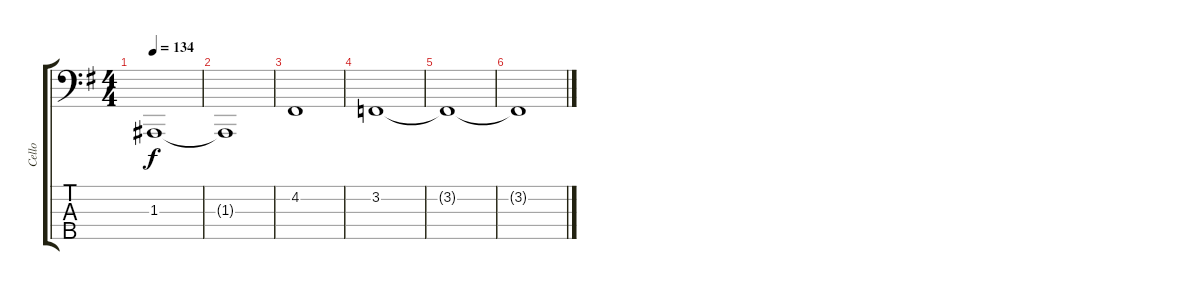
\track ("Cello" "Cello") {instrument stringensemble1}
\staff {score tabs}
\tuning (G2 D2 A1 E1 B0) {hide}
\ts (4 4)
\tempo 134
\clef f4
\ks g
1.3.1{dy f} |
1.3{t}.1 |
4.2.1 |
3.2.1 |
3.2{t}.1{volume 0} |
3.2{t}.1
